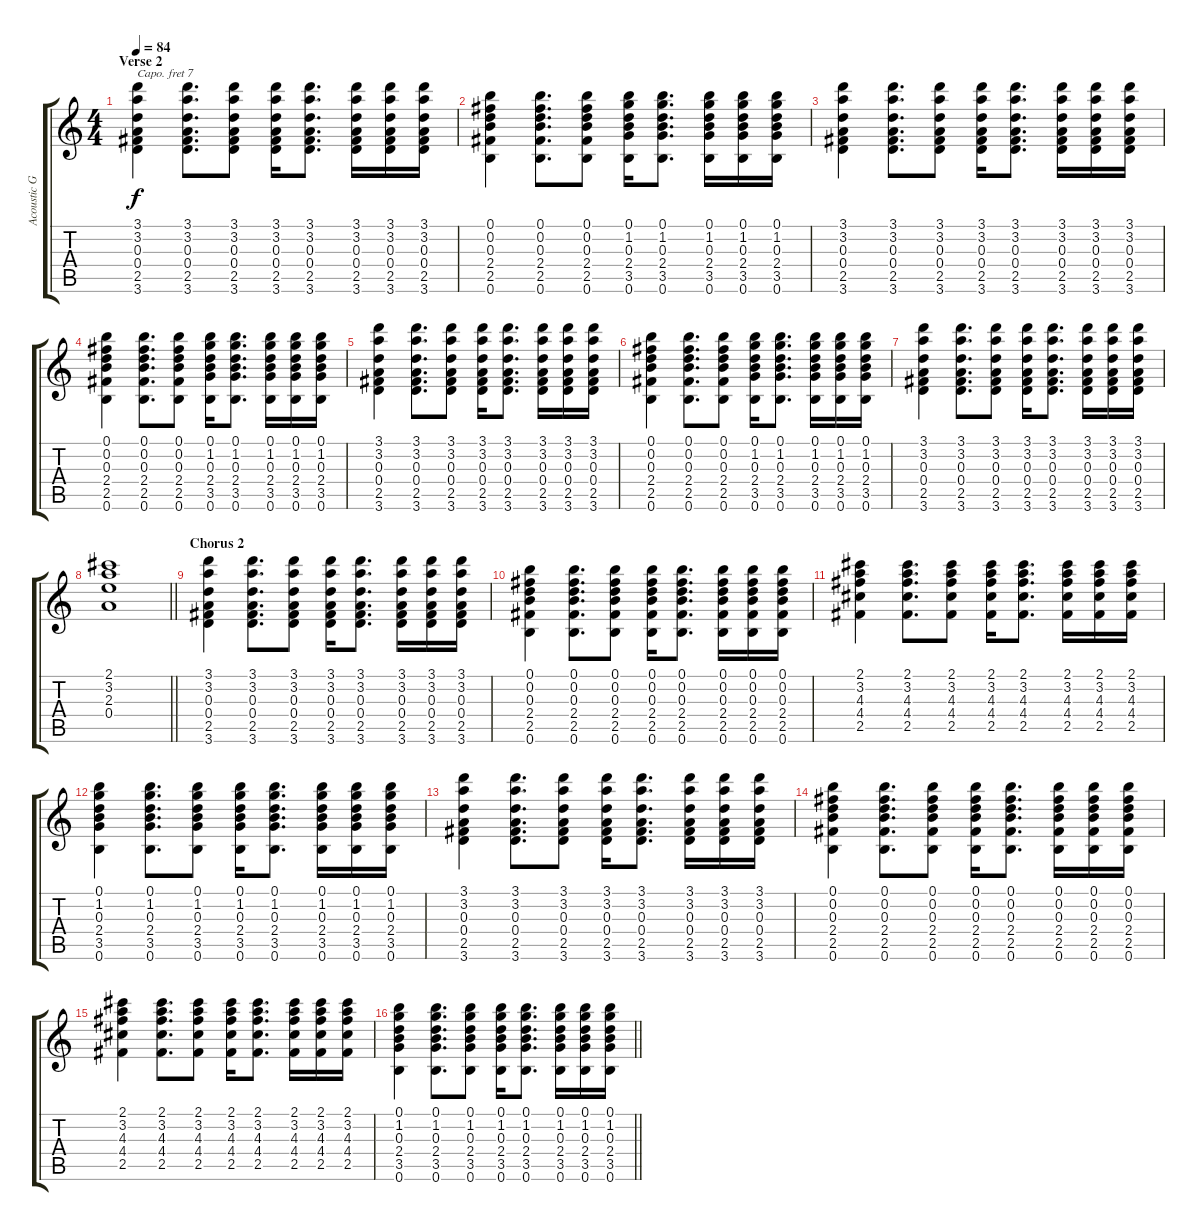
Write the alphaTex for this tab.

\track ("Acoustic Guitar" "Acoustic G") {instrument acousticguitarsteel}
\staff {score tabs}
\capo 7
\tuning (E4 B3 G3 D3 A2 E2) {hide}
\ts (4 4)
\section ("" "Verse 2")
\tempo 84
\clef g2
\ks c
(3.1 3.2 0.3 0.4 2.5 3.6).4{dy f} (3.1 3.2 0.3 0.4 2.5 3.6).8{d} (3.1 3.2 0.3 0.4 2.5 3.6).8 (3.1 3.2 0.3 0.4 2.5 3.6).16 (3.1 3.2 0.3 0.4 2.5 3.6).8{d} (3.1 3.2 0.3 0.4 2.5 3.6).16 (3.1 3.2 0.3 0.4 2.5 3.6).16 (3.1 3.2 0.3 0.4 2.5 3.6).16 |
(0.1 0.2 0.3 2.4 2.5 0.6).4 (0.1 0.2 0.3 2.4 2.5 0.6).8{d} (0.1 0.2 0.3 2.4 2.5 0.6).8 (0.1 1.2 0.3 2.4 3.5 0.6).16 (0.1 1.2 0.3 2.4 3.5 0.6).8{d} (0.1 1.2 0.3 2.4 3.5 0.6).16 (0.1 1.2 0.3 2.4 3.5 0.6).16 (0.1 1.2 0.3 2.4 3.5 0.6).16 |
(3.1 3.2 0.3 0.4 2.5 3.6).4 (3.1 3.2 0.3 0.4 2.5 3.6).8{d} (3.1 3.2 0.3 0.4 2.5 3.6).8 (3.1 3.2 0.3 0.4 2.5 3.6).16 (3.1 3.2 0.3 0.4 2.5 3.6).8{d} (3.1 3.2 0.3 0.4 2.5 3.6).16 (3.1 3.2 0.3 0.4 2.5 3.6).16 (3.1 3.2 0.3 0.4 2.5 3.6).16 |
(0.1 0.2 0.3 2.4 2.5 0.6).4 (0.1 0.2 0.3 2.4 2.5 0.6).8{d} (0.1 0.2 0.3 2.4 2.5 0.6).8 (0.1 1.2 0.3 2.4 3.5 0.6).16 (0.1 1.2 0.3 2.4 3.5 0.6).8{d} (0.1 1.2 0.3 2.4 3.5 0.6).16 (0.1 1.2 0.3 2.4 3.5 0.6).16 (0.1 1.2 0.3 2.4 3.5 0.6).16 |
(3.1 3.2 0.3 0.4 2.5 3.6).4 (3.1 3.2 0.3 0.4 2.5 3.6).8{d} (3.1 3.2 0.3 0.4 2.5 3.6).8 (3.1 3.2 0.3 0.4 2.5 3.6).16 (3.1 3.2 0.3 0.4 2.5 3.6).8{d} (3.1 3.2 0.3 0.4 2.5 3.6).16 (3.1 3.2 0.3 0.4 2.5 3.6).16 (3.1 3.2 0.3 0.4 2.5 3.6).16 |
(0.1 0.2 0.3 2.4 2.5 0.6).4 (0.1 0.2 0.3 2.4 2.5 0.6).8{d} (0.1 0.2 0.3 2.4 2.5 0.6).8 (0.1 1.2 0.3 2.4 3.5 0.6).16 (0.1 1.2 0.3 2.4 3.5 0.6).8{d} (0.1 1.2 0.3 2.4 3.5 0.6).16 (0.1 1.2 0.3 2.4 3.5 0.6).16 (0.1 1.2 0.3 2.4 3.5 0.6).16 |
(3.1 3.2 0.3 0.4 2.5 3.6).4 (3.1 3.2 0.3 0.4 2.5 3.6).8{d} (3.1 3.2 0.3 0.4 2.5 3.6).8 (3.1 3.2 0.3 0.4 2.5 3.6).16 (3.1 3.2 0.3 0.4 2.5 3.6).8{d} (3.1 3.2 0.3 0.4 2.5 3.6).16 (3.1 3.2 0.3 0.4 2.5 3.6).16 (3.1 3.2 0.3 0.4 2.5 3.6).16 |
\barLineRight lightlight
(2.1 3.2 2.3 0.4).1 |
\section ("" "Chorus 2")
(3.1 3.2 0.3 0.4 2.5 3.6).4 (3.1 3.2 0.3 0.4 2.5 3.6).8{d} (3.1 3.2 0.3 0.4 2.5 3.6).8 (3.1 3.2 0.3 0.4 2.5 3.6).16 (3.1 3.2 0.3 0.4 2.5 3.6).8{d} (3.1 3.2 0.3 0.4 2.5 3.6).16 (3.1 3.2 0.3 0.4 2.5 3.6).16 (3.1 3.2 0.3 0.4 2.5 3.6).16 |
(0.1 0.2 0.3 2.4 2.5 0.6).4 (0.1 0.2 0.3 2.4 2.5 0.6).8{d} (0.1 0.2 0.3 2.4 2.5 0.6).8 (0.1 0.2 0.3 2.4 2.5 0.6).16 (0.1 0.2 0.3 2.4 2.5 0.6).8{d} (0.1 0.2 0.3 2.4 2.5 0.6).16 (0.1 0.2 0.3 2.4 2.5 0.6).16 (0.1 0.2 0.3 2.4 2.5 0.6).16 |
(2.1 3.2 4.3 4.4 2.5).4 (2.1 3.2 4.3 4.4 2.5).8{d} (2.1 3.2 4.3 4.4 2.5).8 (2.1 3.2 4.3 4.4 2.5).16 (2.1 3.2 4.3 4.4 2.5).8{d} (2.1 3.2 4.3 4.4 2.5).16 (2.1 3.2 4.3 4.4 2.5).16 (2.1 3.2 4.3 4.4 2.5).16 |
(0.1 1.2 0.3 2.4 3.5 0.6).4 (0.1 1.2 0.3 2.4 3.5 0.6).8{d} (0.1 1.2 0.3 2.4 3.5 0.6).8 (0.1 1.2 0.3 2.4 3.5 0.6).16 (0.1 1.2 0.3 2.4 3.5 0.6).8{d} (0.1 1.2 0.3 2.4 3.5 0.6).16 (0.1 1.2 0.3 2.4 3.5 0.6).16 (0.1 1.2 0.3 2.4 3.5 0.6).16 |
(3.1 3.2 0.3 0.4 2.5 3.6).4 (3.1 3.2 0.3 0.4 2.5 3.6).8{d} (3.1 3.2 0.3 0.4 2.5 3.6).8 (3.1 3.2 0.3 0.4 2.5 3.6).16 (3.1 3.2 0.3 0.4 2.5 3.6).8{d} (3.1 3.2 0.3 0.4 2.5 3.6).16 (3.1 3.2 0.3 0.4 2.5 3.6).16 (3.1 3.2 0.3 0.4 2.5 3.6).16 |
(0.1 0.2 0.3 2.4 2.5 0.6).4 (0.1 0.2 0.3 2.4 2.5 0.6).8{d} (0.1 0.2 0.3 2.4 2.5 0.6).8 (0.1 0.2 0.3 2.4 2.5 0.6).16 (0.1 0.2 0.3 2.4 2.5 0.6).8{d} (0.1 0.2 0.3 2.4 2.5 0.6).16 (0.1 0.2 0.3 2.4 2.5 0.6).16 (0.1 0.2 0.3 2.4 2.5 0.6).16 |
(2.1 3.2 4.3 4.4 2.5).4 (2.1 3.2 4.3 4.4 2.5).8{d} (2.1 3.2 4.3 4.4 2.5).8 (2.1 3.2 4.3 4.4 2.5).16 (2.1 3.2 4.3 4.4 2.5).8{d} (2.1 3.2 4.3 4.4 2.5).16 (2.1 3.2 4.3 4.4 2.5).16 (2.1 3.2 4.3 4.4 2.5).16 |
\barLineRight lightlight
(0.1 1.2 0.3 2.4 3.5 0.6).4 (0.1 1.2 0.3 2.4 3.5 0.6).8{d} (0.1 1.2 0.3 2.4 3.5 0.6).8 (0.1 1.2 0.3 2.4 3.5 0.6).16 (0.1 1.2 0.3 2.4 3.5 0.6).8{d} (0.1 1.2 0.3 2.4 3.5 0.6).16 (0.1 1.2 0.3 2.4 3.5 0.6).16 (0.1 1.2 0.3 2.4 3.5 0.6).16
